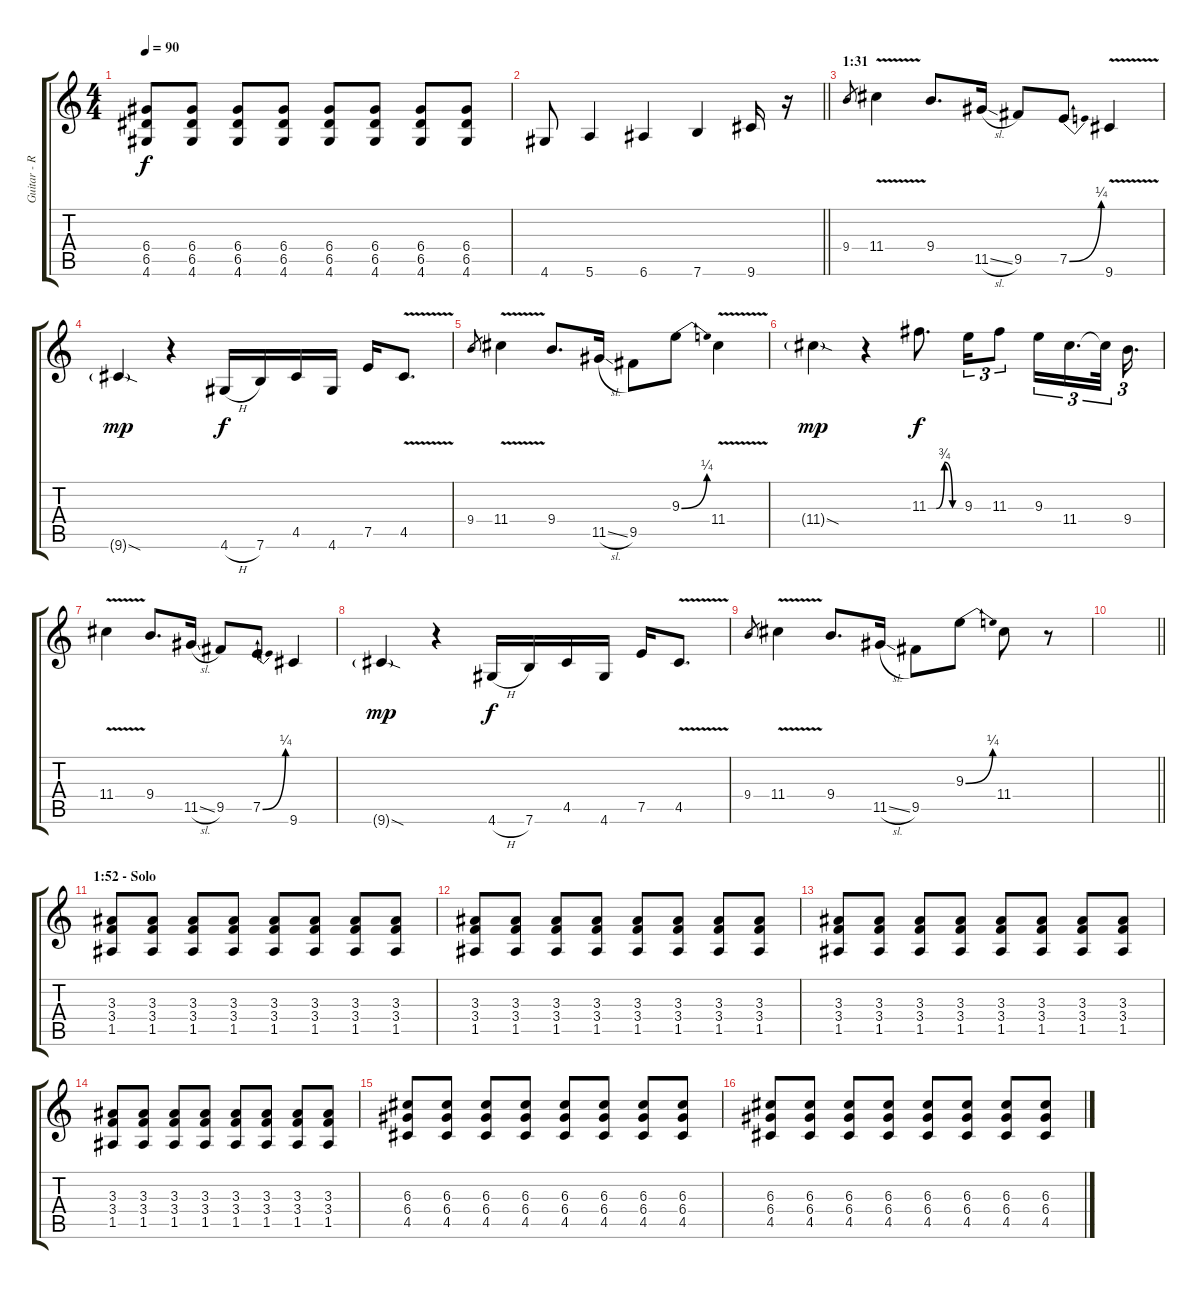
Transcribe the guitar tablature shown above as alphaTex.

\track ("Guitar - Rhytm" "Guitar - R") {instrument distortionguitar}
\staff {score tabs}
\tuning (E4 B3 G3 D3 A2 E2) {hide}
\ts (4 4)
\tempo 90
\clef g2
\ks c
(6.4 6.5 4.6).8{dy f} (6.4 6.5 4.6).8 (6.4 6.5 4.6).8 (6.4 6.5 4.6).8 (6.4 6.5 4.6).8 (6.4 6.5 4.6).8 (6.4 6.5 4.6).8 (6.4 6.5 4.6).8 |
\barLineRight lightlight
4.6.8 5.6.4 6.6.4 7.6.4 9.6.16 r.16 |
\section ("" "1:31")
9.4.8{gr} 11.4{v}.4 9.4.8{d} 11.5{sl}.16 9.5.8 7.5{be (bend 0 0 60 1)}.8 9.6{v}.4 |
9.6{sod g}.4{dy mp} r.4 4.6{h}.16{dy f} 7.6.16 4.5.16 4.6.16 7.5.16 4.5{v}.8{d} |
9.4.8{gr} 11.4{v}.4 9.4.8{d} 11.5{sl}.16 9.5.8 9.3{be (bend 0 0 60 1)}.8 11.4{v}.4 |
11.4{sod g}.4{dy mp} r.4 11.3{be (custom 0 0 15 0 30 3 45 0 60 0)}.8{d dy f} 9.3.16{tu (3 2)} 11.3.8{tu (3 2)} 9.3.16{tu (3 2)} 11.4.16{d tu (3 2)} 11.4{t}.32{tu (3 2)} 9.4.16{d tu (3 2)} |
11.4{v}.4 9.4.8{d} 11.5{sl}.16 9.5.8 7.5{be (bend 0 0 60 1)}.8 9.6.4 |
9.6{sod g}.4{dy mp} r.4 4.6{h}.16{dy f} 7.6.16 4.5.16 4.6.16 7.5.16 4.5{v}.8{d} |
9.4.8{gr} 11.4{v}.4 9.4.8{d} 11.5{sl}.16 9.5.8 9.3{be (bend 0 0 60 1)}.8 11.4.8 r.8 |
\barLineRight lightlight
|
\section ("" "1:52 - Solo")
(3.3 3.4 1.5).8 (3.3 3.4 1.5).8 (3.3 3.4 1.5).8 (3.3 3.4 1.5).8 (3.3 3.4 1.5).8 (3.3 3.4 1.5).8 (3.3 3.4 1.5).8 (3.3 3.4 1.5).8 |
(3.3 3.4 1.5).8 (3.3 3.4 1.5).8 (3.3 3.4 1.5).8 (3.3 3.4 1.5).8 (3.3 3.4 1.5).8 (3.3 3.4 1.5).8 (3.3 3.4 1.5).8 (3.3 3.4 1.5).8 |
(3.3 3.4 1.5).8 (3.3 3.4 1.5).8 (3.3 3.4 1.5).8 (3.3 3.4 1.5).8 (3.3 3.4 1.5).8 (3.3 3.4 1.5).8 (3.3 3.4 1.5).8 (3.3 3.4 1.5).8 |
(3.3 3.4 1.5).8 (3.3 3.4 1.5).8 (3.3 3.4 1.5).8 (3.3 3.4 1.5).8 (3.3 3.4 1.5).8 (3.3 3.4 1.5).8 (3.3 3.4 1.5).8 (3.3 3.4 1.5).8 |
(6.3 6.4 4.5).8 (6.3 6.4 4.5).8 (6.3 6.4 4.5).8 (6.3 6.4 4.5).8 (6.3 6.4 4.5).8 (6.3 6.4 4.5).8 (6.3 6.4 4.5).8 (6.3 6.4 4.5).8 |
(6.3 6.4 4.5).8 (6.3 6.4 4.5).8 (6.3 6.4 4.5).8 (6.3 6.4 4.5).8 (6.3 6.4 4.5).8 (6.3 6.4 4.5).8 (6.3 6.4 4.5).8 (6.3 6.4 4.5).8
